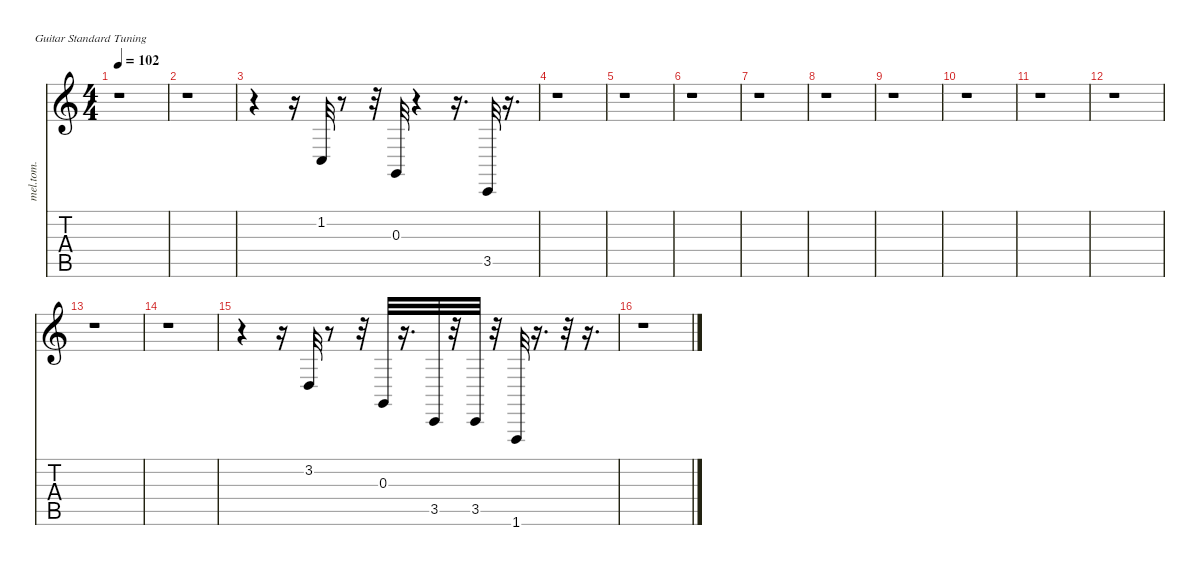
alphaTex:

\defaultSystemsLayout 4
\hideDynamics
\bracketExtendMode nobrackets
\otherSystemsTrackNameOrientation horizontal
\track ("Nick Mason / Gary Wallis" "mel.tom.") {instrument melodictom}
\staff {score tabs}
\tuning (E4 B3 G3 D3 A2 E2)
\displaytranspose -12
\ts (4 4)
\tempo 102
\clef g2
\ks c
r.1{dy ff} |
r.1 |
r.4 r.16 1.2.32{dy mf} r.8 r.32 0.3.32 r.4 r.16{d} 3.5.32{dy f} r.16{d} |
r.1 |
r.1 |
r.1 |
r.1 |
r.1 |
r.1 |
r.1 |
r.1 |
r.1 |
r.1 |
r.1 |
r.4 r.16 3.2.32{dy ff} r.8 r.32 0.3.32 r.16{d} 3.5.32{dy f} r.32 3.5.32{dy ff} r.32 1.6.32 r.16{d} r.32 r.16{d} |
r.1
